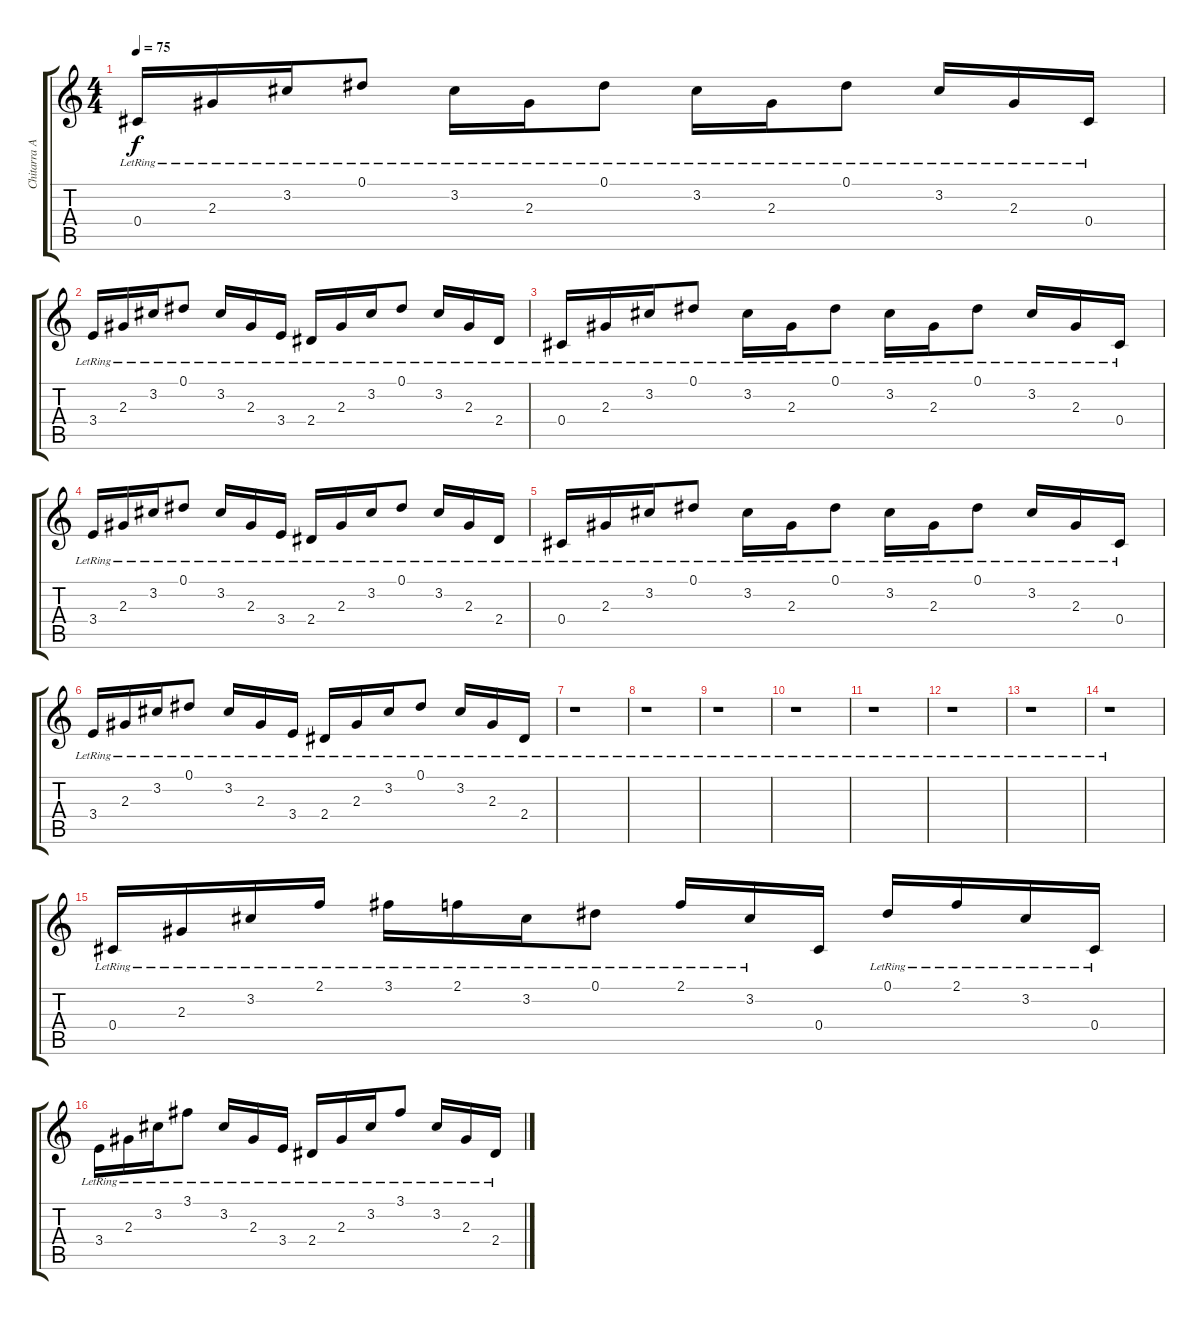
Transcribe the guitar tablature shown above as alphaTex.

\track ("Chitarra Acustica" "Chitarra A") {instrument acousticguitarsteel}
\staff {score tabs}
\tuning (Eb4 Bb3 Gb3 Db3 Ab2 Db2) {hide}
\ts (4 4)
\tempo 75
\clef g2
\ks c
0.4{lr}.16{dy f} 2.3{lr}.16 3.2{lr}.16 0.1{lr}.8 3.2{lr}.16 2.3{lr}.16 0.1{lr}.8 3.2{lr}.16 2.3{lr}.16 0.1{lr}.8 3.2{lr}.16 2.3{lr}.16 0.4{lr}.16 |
3.4{lr}.16 2.3{lr}.16 3.2{lr}.16 0.1{lr}.8 3.2{lr}.16 2.3{lr}.16 3.4{lr}.16 2.4{lr}.16 2.3{lr}.16 3.2{lr}.16 0.1{lr}.8 3.2{lr}.16 2.3{lr}.16 2.4{lr}.16 |
0.4{lr}.16 2.3{lr}.16 3.2{lr}.16 0.1{lr}.8 3.2{lr}.16 2.3{lr}.16 0.1{lr}.8 3.2{lr}.16 2.3{lr}.16 0.1{lr}.8 3.2{lr}.16 2.3{lr}.16 0.4{lr}.16 |
3.4{lr}.16 2.3{lr}.16 3.2{lr}.16 0.1{lr}.8 3.2{lr}.16 2.3{lr}.16 3.4{lr}.16 2.4{lr}.16 2.3{lr}.16 3.2{lr}.16 0.1{lr}.8 3.2{lr}.16 2.3{lr}.16 2.4{lr}.16 |
0.4{lr}.16 2.3{lr}.16 3.2{lr}.16 0.1{lr}.8 3.2{lr}.16 2.3{lr}.16 0.1{lr}.8 3.2{lr}.16 2.3{lr}.16 0.1{lr}.8 3.2{lr}.16 2.3{lr}.16 0.4{lr}.16 |
3.4{lr}.16 2.3{lr}.16 3.2{lr}.16 0.1{lr}.8 3.2{lr}.16 2.3{lr}.16 3.4{lr}.16 2.4{lr}.16 2.3{lr}.16 3.2{lr}.16 0.1{lr}.8 3.2{lr}.16 2.3{lr}.16 2.4{lr}.16 |
r.1 |
r.1 |
r.1 |
r.1 |
r.1 |
r.1 |
r.1 |
r.1 |
0.4{lr}.16 2.3{lr}.16 3.2{lr}.16 2.1{lr}.16 3.1{lr}.16 2.1{lr}.16 3.2{lr}.16 0.1{lr}.8 2.1{lr}.16 3.2{lr}.16 0.4.16 0.1{lr}.16 2.1{lr}.16 3.2{lr}.16 0.4{lr}.16 |
3.4{lr}.16 2.3{lr}.16 3.2{lr}.16 3.1{lr}.8 3.2{lr}.16 2.3{lr}.16 3.4{lr}.16 2.4{lr}.16 2.3{lr}.16 3.2{lr}.16 3.1{lr}.8 3.2{lr}.16 2.3{lr}.16 2.4{lr}.16
